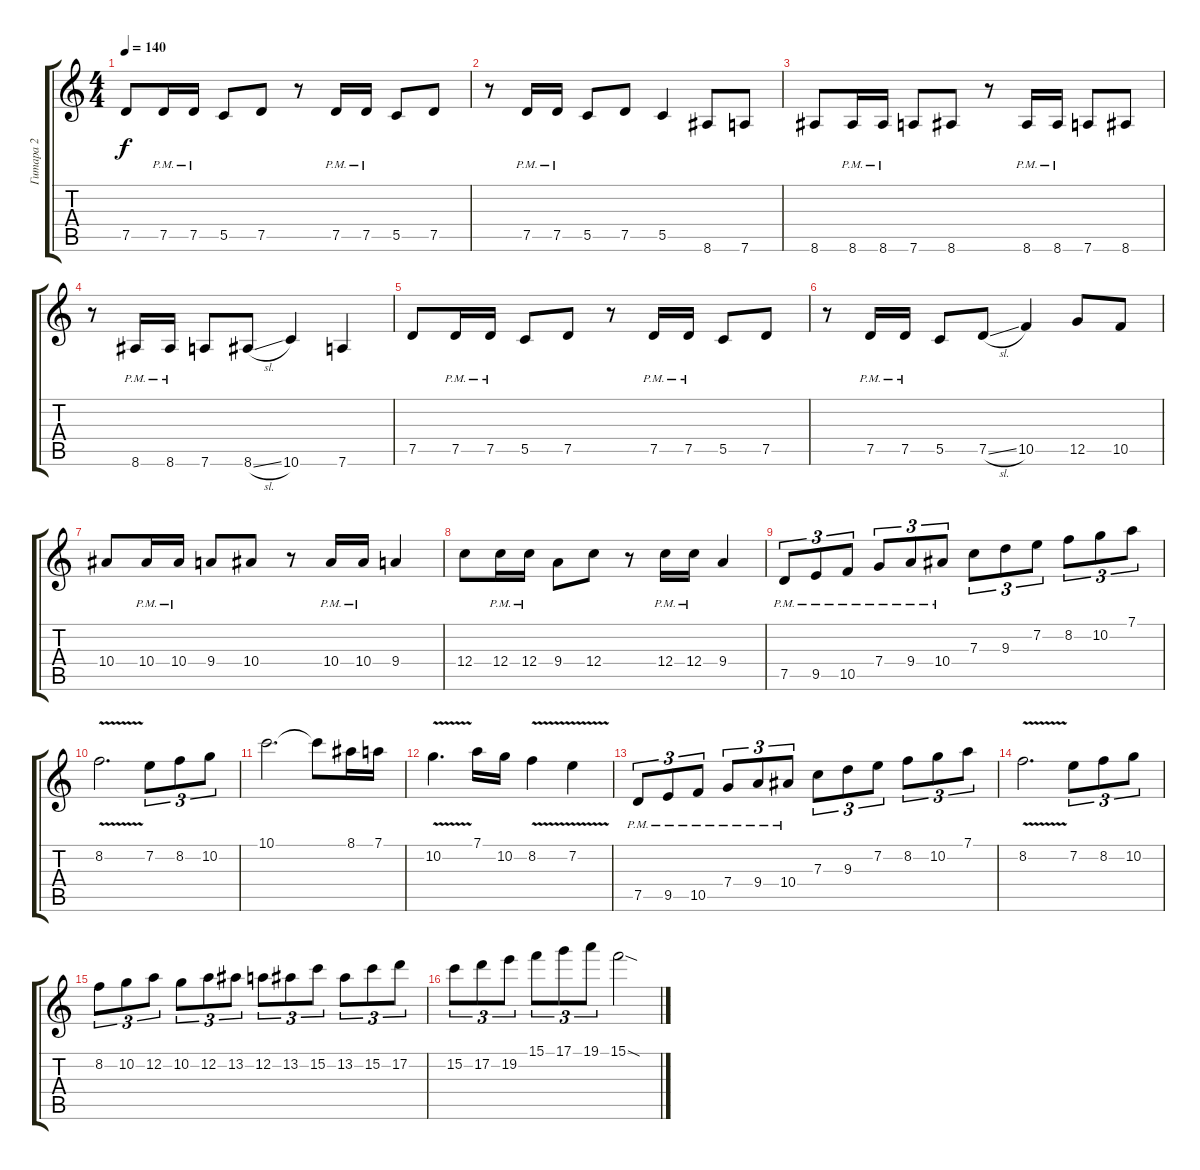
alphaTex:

\track ("Гитара 2" "Гитара 2") {instrument overdrivenguitar}
\staff {score tabs}
\tuning (D4 A3 F3 C3 G2 D2) {hide}
\ts (4 4)
\tempo 140
\clef g2
\ks c
7.5.8{dy f} 7.5{pm}.16 7.5{pm}.16 5.5.8 7.5.8 r.8 7.5{pm}.16 7.5{pm}.16 5.5.8 7.5.8 |
r.8 7.5{pm}.16 7.5{pm}.16 5.5.8 7.5.8 5.5.4 8.6.8 7.6.8 |
8.6.8 8.6{pm}.16 8.6{pm}.16 7.6.8 8.6.8 r.8 8.6{pm}.16 8.6{pm}.16 7.6.8 8.6.8 |
r.8 8.6{pm}.16 8.6{pm}.16 7.6.8 8.6{sl}.8 10.6.4 7.6.4 |
7.5.8 7.5{pm}.16 7.5{pm}.16 5.5.8 7.5.8 r.8 7.5{pm}.16 7.5{pm}.16 5.5.8 7.5.8 |
r.8 7.5{pm}.16 7.5{pm}.16 5.5.8 7.5{sl}.8 10.5.4 12.5.8 10.5.8 |
10.4.8 10.4{pm}.16 10.4{pm}.16 9.4.8 10.4.8 r.8 10.4{pm}.16 10.4{pm}.16 9.4.4 |
12.4.8 12.4{pm}.16 12.4{pm}.16 9.4.8 12.4.8 r.8 12.4{pm}.16 12.4{pm}.16 9.4.4 |
7.5{pm}.8{tu (3 2)} 9.5{pm}.8{tu (3 2)} 10.5{pm}.8{tu (3 2)} 7.4{pm}.8{tu (3 2)} 9.4{pm}.8{tu (3 2)} 10.4{pm}.8{tu (3 2)} 7.3.8{tu (3 2)} 9.3.8{tu (3 2)} 7.2.8{tu (3 2)} 8.2.8{tu (3 2)} 10.2.8{tu (3 2)} 7.1.8{tu (3 2)} |
8.2{v}.2{d} 7.2.8{tu (3 2)} 8.2.8{tu (3 2)} 10.2.8{tu (3 2)} |
10.1.2{d} 10.1{t}.8 8.1.16 7.1.16 |
10.2{v}.4{d} 7.1.16 10.2.16 8.2{v}.4 7.2{v}.4 |
7.5{pm}.8{tu (3 2)} 9.5{pm}.8{tu (3 2)} 10.5{pm}.8{tu (3 2)} 7.4{pm}.8{tu (3 2)} 9.4{pm}.8{tu (3 2)} 10.4{pm}.8{tu (3 2)} 7.3.8{tu (3 2)} 9.3.8{tu (3 2)} 7.2.8{tu (3 2)} 8.2.8{tu (3 2)} 10.2.8{tu (3 2)} 7.1.8{tu (3 2)} |
8.2{v}.2{d} 7.2.8{tu (3 2)} 8.2.8{tu (3 2)} 10.2.8{tu (3 2)} |
8.2.8{tu (3 2)} 10.2.8{tu (3 2)} 12.2.8{tu (3 2)} 10.2.8{tu (3 2)} 12.2.8{tu (3 2)} 13.2.8{tu (3 2)} 12.2.8{tu (3 2)} 13.2.8{tu (3 2)} 15.2.8{tu (3 2)} 13.2.8{tu (3 2)} 15.2.8{tu (3 2)} 17.2.8{tu (3 2)} |
15.2.8{tu (3 2)} 17.2.8{tu (3 2)} 19.2.8{tu (3 2)} 15.1.8{tu (3 2)} 17.1.8{tu (3 2)} 19.1.8{tu (3 2)} 15.1{sod}.2
